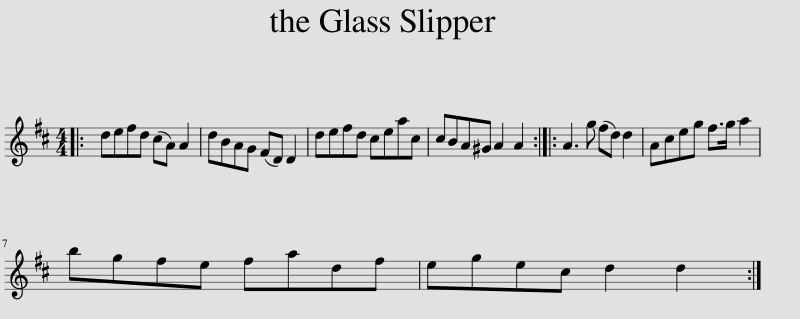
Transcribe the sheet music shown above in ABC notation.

X:1
L:1/8
M:4/4
I:linebreak $
K:D
V:1 treble
V:1
|: defd (cA) A2 | dBAG (FD) D2 | defd ceac | cBA^G A2 A2 :: A3 g (fd) d2 | %5
 Aceg f>g a2 |$ bgfe fadf | egec d2 d2 :| %8
